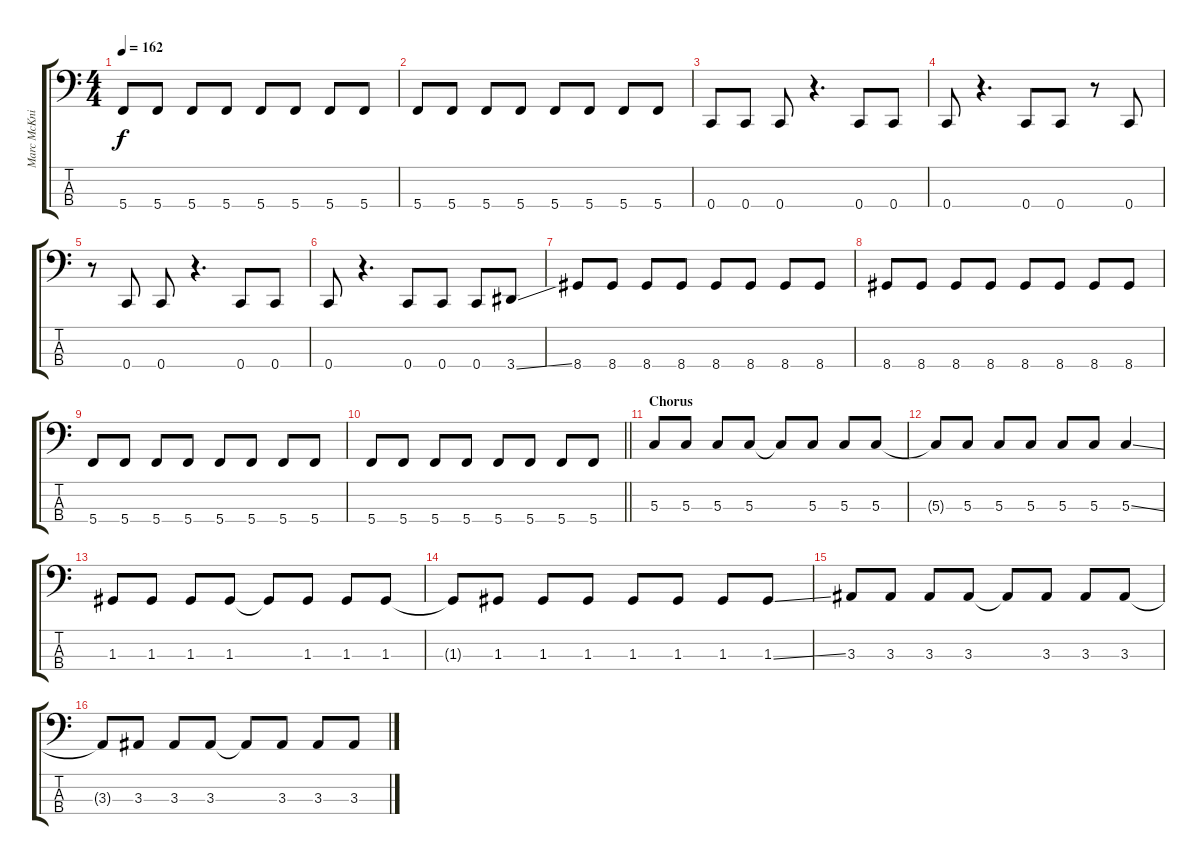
\track ("Marc McKnight" "Marc McKni") {instrument electricbasspick}
\staff {score tabs}
\tuning (F2 C2 G1 C1) {hide}
\ts (4 4)
\tempo 162
\clef f4
\ks c
5.4.8{dy f} 5.4.8 5.4.8 5.4.8 5.4.8 5.4.8 5.4.8 5.4.8 |
5.4.8 5.4.8 5.4.8 5.4.8 5.4.8 5.4.8 5.4.8 5.4.8 |
0.4.8 0.4.8 0.4.8 r.4{d} 0.4.8 0.4.8 |
0.4.8 r.4{d} 0.4.8 0.4.8 r.8 0.4.8 |
r.8 0.4.8 0.4.8 r.4{d} 0.4.8 0.4.8 |
0.4.8 r.4{d} 0.4.8 0.4.8 0.4.8 3.4{ss}.8 |
8.4.8 8.4.8 8.4.8 8.4.8 8.4.8 8.4.8 8.4.8 8.4.8 |
8.4.8 8.4.8 8.4.8 8.4.8 8.4.8 8.4.8 8.4.8 8.4.8 |
5.4.8 5.4.8 5.4.8 5.4.8 5.4.8 5.4.8 5.4.8 5.4.8 |
\barLineRight lightlight
5.4.8 5.4.8 5.4.8 5.4.8 5.4.8 5.4.8 5.4.8 5.4.8 |
\section ("" "Chorus")
5.3.8 5.3.8 5.3.8 5.3.8 5.3{t}.8 5.3.8 5.3.8 5.3.8 |
5.3{t}.8 5.3.8 5.3.8 5.3.8 5.3.8 5.3.8 5.3{ss}.4 |
1.3.8 1.3.8 1.3.8 1.3.8 1.3{t}.8 1.3.8 1.3.8 1.3.8 |
1.3{t}.8 1.3.8 1.3.8 1.3.8 1.3.8 1.3.8 1.3.8 1.3{ss}.8 |
3.3.8 3.3.8 3.3.8 3.3.8 3.3{t}.8 3.3.8 3.3.8 3.3.8 |
3.3{t}.8 3.3.8 3.3.8 3.3.8 3.3{t}.8 3.3.8 3.3.8 3.3.8
